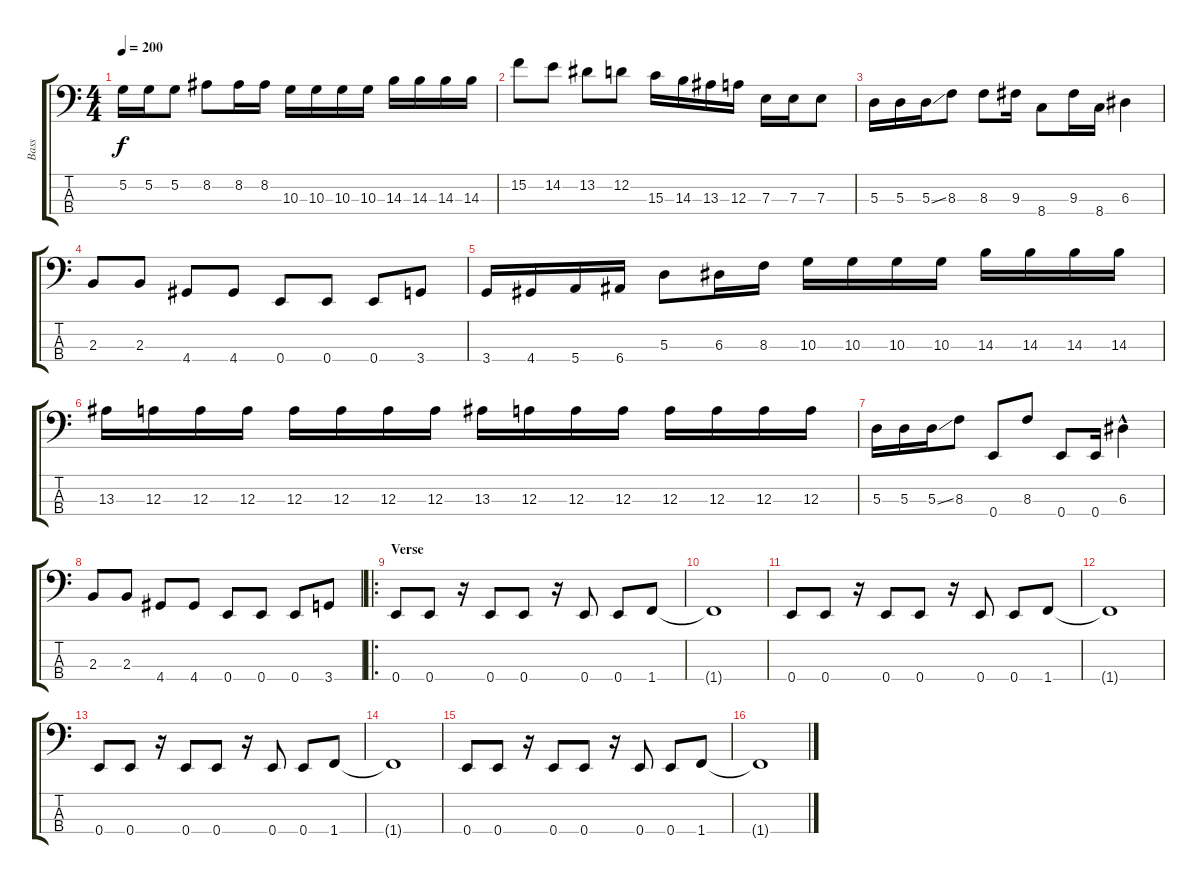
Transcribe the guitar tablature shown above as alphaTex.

\track ("Bass" "Bass") {instrument electricbassfinger}
\staff {score tabs}
\tuning (G2 D2 A1 E1) {hide}
\ts (4 4)
\tempo 200
\clef f4
\ks c
5.2.16{dy f} 5.2.16 5.2.8 8.2.8 8.2.16 8.2.16 10.3.16 10.3.16 10.3.16 10.3.16 14.3.16 14.3.16 14.3.16 14.3.16 |
15.2.8 14.2.8 13.2.8 12.2.8 15.3.16 14.3.16 13.3.16 12.3.16 7.3.16 7.3.16 7.3.8 |
5.3.16 5.3.16 5.3{ss}.16 8.3.8 8.3.8 9.3.16 8.4.8 9.3.16 8.4.16 6.3.4 |
2.3.8 2.3.8 4.4.8 4.4.8 0.4.8 0.4.8 0.4.8 3.4.8 |
3.4.16 4.4.16 5.4.16 6.4.16 5.3.8 6.3.16 8.3.16 10.3.16 10.3.16 10.3.16 10.3.16 14.3.16 14.3.16 14.3.16 14.3.16 |
13.3.16 12.3.16 12.3.16 12.3.16 12.3.16 12.3.16 12.3.16 12.3.16 13.3.16 12.3.16 12.3.16 12.3.16 12.3.16 12.3.16 12.3.16 12.3.16 |
5.3.16 5.3.16 5.3{ss}.16 8.3.8 0.4.8 8.3.8 0.4.8 0.4.16 6.3{hac}.4 |
2.3.8 2.3.8 4.4.8 4.4.8 0.4.8 0.4.8 0.4.8 3.4.8 |
\ro
\section ("" "Verse")
0.4.8 0.4.8 r.16 0.4.8 0.4.8 r.16 0.4.8 0.4.8 1.4.8 |
1.4{t}.1 |
0.4.8 0.4.8 r.16 0.4.8 0.4.8 r.16 0.4.8 0.4.8 1.4.8 |
1.4{t}.1 |
0.4.8 0.4.8 r.16 0.4.8 0.4.8 r.16 0.4.8 0.4.8 1.4.8 |
1.4{t}.1 |
0.4.8 0.4.8 r.16 0.4.8 0.4.8 r.16 0.4.8 0.4.8 1.4.8 |
1.4{t}.1
